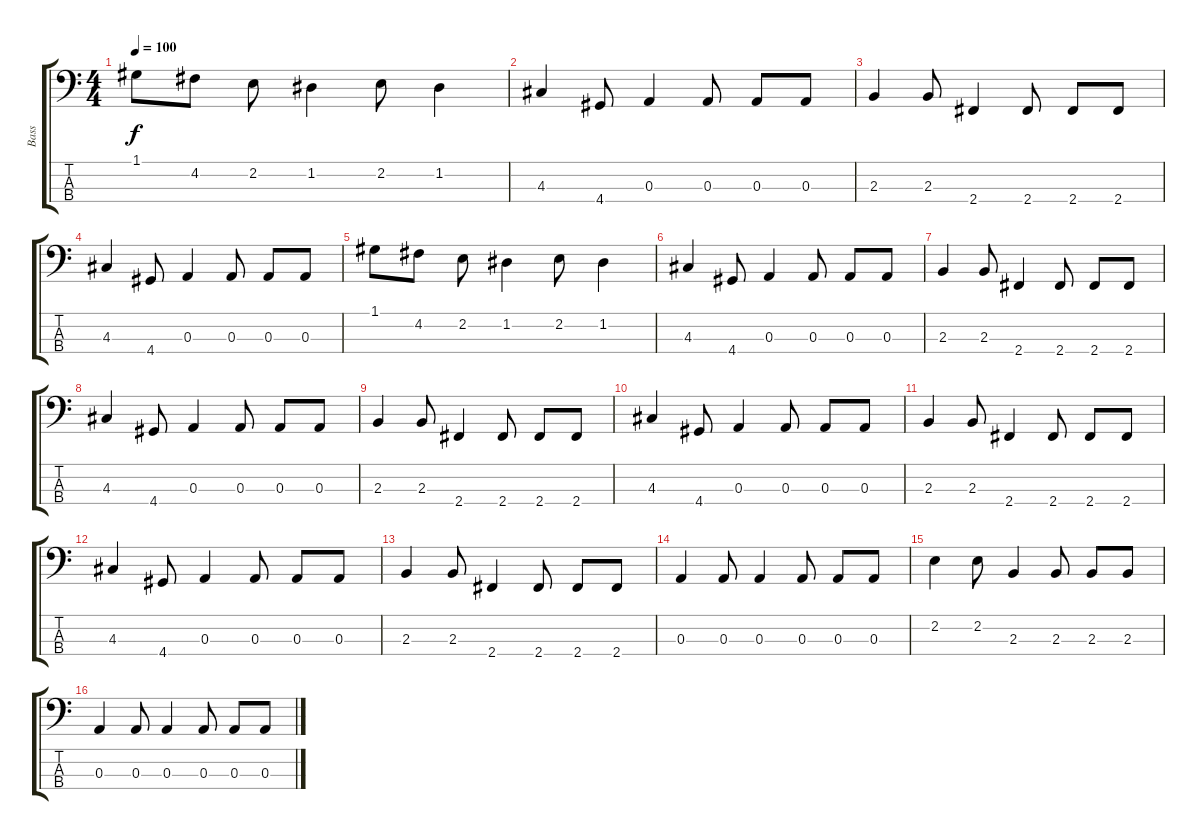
\track ("Bass" "Bass") {instrument electricbassfinger}
\staff {score tabs}
\tuning (G2 D2 A1 E1) {hide}
\ts (4 4)
\tempo 100
\clef f4
\ks c
1.1.8{dy f} 4.2.8 2.2.8 1.2.4 2.2.8 1.2.4 |
4.3.4 4.4.8 0.3.4 0.3.8 0.3.8 0.3.8 |
2.3.4 2.3.8 2.4.4 2.4.8 2.4.8 2.4.8 |
4.3.4 4.4.8 0.3.4 0.3.8 0.3.8 0.3.8 |
1.1.8 4.2.8 2.2.8 1.2.4 2.2.8 1.2.4 |
4.3.4 4.4.8 0.3.4 0.3.8 0.3.8 0.3.8 |
2.3.4 2.3.8 2.4.4 2.4.8 2.4.8 2.4.8 |
4.3.4 4.4.8 0.3.4 0.3.8 0.3.8 0.3.8 |
2.3.4 2.3.8 2.4.4 2.4.8 2.4.8 2.4.8 |
4.3.4 4.4.8 0.3.4 0.3.8 0.3.8 0.3.8 |
2.3.4 2.3.8 2.4.4 2.4.8 2.4.8 2.4.8 |
4.3.4 4.4.8 0.3.4 0.3.8 0.3.8 0.3.8 |
2.3.4 2.3.8 2.4.4 2.4.8 2.4.8 2.4.8 |
0.3.4 0.3.8 0.3.4 0.3.8 0.3.8 0.3.8 |
2.2.4 2.2.8 2.3.4 2.3.8 2.3.8 2.3.8 |
0.3.4 0.3.8 0.3.4 0.3.8 0.3.8 0.3.8
